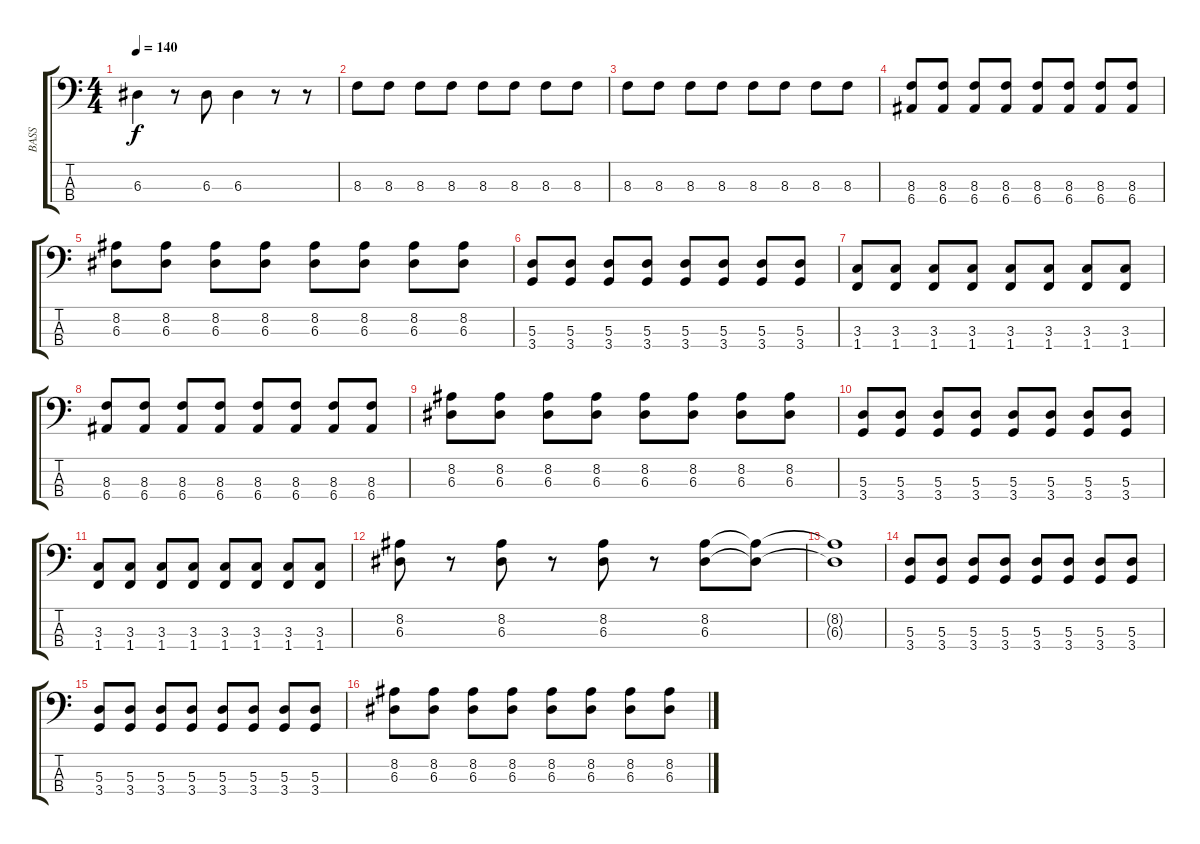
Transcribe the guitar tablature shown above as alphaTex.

\track ("BASS" "BASS") {instrument electricbasspick}
\staff {score tabs}
\tuning (G2 D2 A1 E1) {hide}
\ts (4 4)
\tempo 140
\clef f4
\ks c
6.3.4{dy f} r.8 6.3.8 6.3.4 r.8 r.8 |
8.3.8 8.3.8 8.3.8 8.3.8 8.3.8 8.3.8 8.3.8 8.3.8 |
8.3.8 8.3.8 8.3.8 8.3.8 8.3.8 8.3.8 8.3.8 8.3.8 |
(8.3 6.4).8 (8.3 6.4).8 (8.3 6.4).8 (8.3 6.4).8 (8.3 6.4).8 (8.3 6.4).8 (8.3 6.4).8 (8.3 6.4).8 |
(8.2 6.3).8 (8.2 6.3).8 (8.2 6.3).8 (8.2 6.3).8 (8.2 6.3).8 (8.2 6.3).8 (8.2 6.3).8 (8.2 6.3).8 |
(5.3 3.4).8 (5.3 3.4).8 (5.3 3.4).8 (5.3 3.4).8 (5.3 3.4).8 (5.3 3.4).8 (5.3 3.4).8 (5.3 3.4).8 |
(3.3 1.4).8 (3.3 1.4).8 (3.3 1.4).8 (3.3 1.4).8 (3.3 1.4).8 (3.3 1.4).8 (3.3 1.4).8 (3.3 1.4).8 |
(8.3 6.4).8 (8.3 6.4).8 (8.3 6.4).8 (8.3 6.4).8 (8.3 6.4).8 (8.3 6.4).8 (8.3 6.4).8 (8.3 6.4).8 |
(8.2 6.3).8 (8.2 6.3).8 (8.2 6.3).8 (8.2 6.3).8 (8.2 6.3).8 (8.2 6.3).8 (8.2 6.3).8 (8.2 6.3).8 |
(5.3 3.4).8 (5.3 3.4).8 (5.3 3.4).8 (5.3 3.4).8 (5.3 3.4).8 (5.3 3.4).8 (5.3 3.4).8 (5.3 3.4).8 |
(3.3 1.4).8 (3.3 1.4).8 (3.3 1.4).8 (3.3 1.4).8 (3.3 1.4).8 (3.3 1.4).8 (3.3 1.4).8 (3.3 1.4).8 |
(8.2 6.3).8 r.8 (8.2 6.3).8 r.8 (8.2 6.3).8 r.8 (8.2 6.3).8 (8.2{t} 6.3{t}).8 |
(8.2{t} 6.3{t}).1 |
(5.3 3.4).8 (5.3 3.4).8 (5.3 3.4).8 (5.3 3.4).8 (5.3 3.4).8 (5.3 3.4).8 (5.3 3.4).8 (5.3 3.4).8 |
(5.3 3.4).8 (5.3 3.4).8 (5.3 3.4).8 (5.3 3.4).8 (5.3 3.4).8 (5.3 3.4).8 (5.3 3.4).8 (5.3 3.4).8 |
(8.2 6.3).8 (8.2 6.3).8 (8.2 6.3).8 (8.2 6.3).8 (8.2 6.3).8 (8.2 6.3).8 (8.2 6.3).8 (8.2 6.3).8
